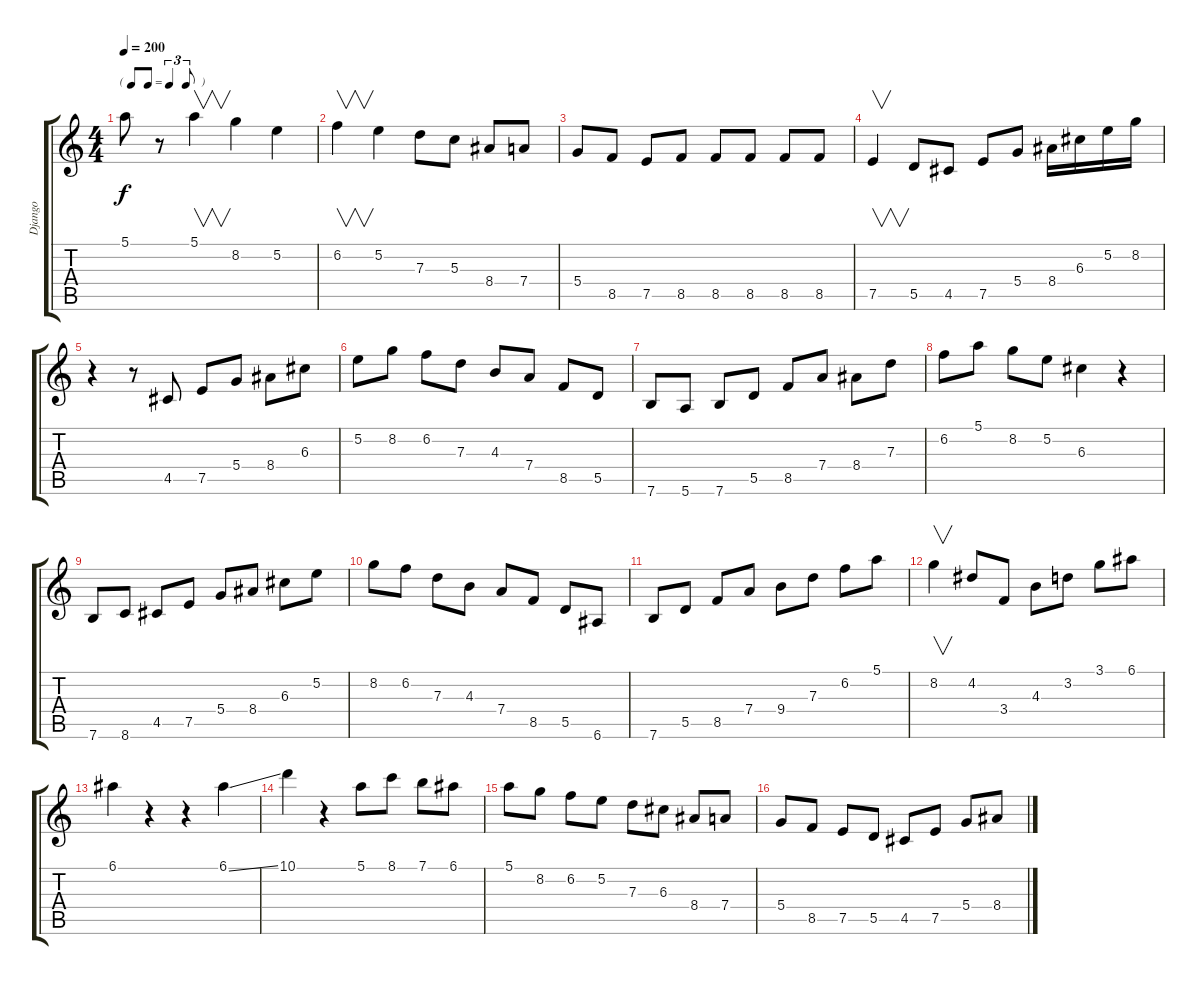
\track ("Django" "Django") {instrument acousticguitarsteel}
\staff {score tabs}
\tuning (E4 B3 G3 D3 A2 E2) {hide}
\ts (4 4)
\tf triplet8th
\tempo 200
\clef g2
\ks c
5.1{t}.8{dy f} r.8 5.1.4{v} 8.2.4 5.2.4 |
6.2.4{v} 5.2.4 7.3.8 5.3.8 8.4.8 7.4.8 |
5.4.8 8.5.8 7.5.8 8.5.8 8.5.8 8.5.8 8.5.8 8.5.8 |
7.5.4{v} 5.5.8 4.5.8 7.5.8 5.4.8 8.4.16 6.3.16 5.2.16 8.2.16 |
r.4 r.8 4.5.8 7.5.8 5.4.8 8.4.8 6.3.8 |
5.2.8 8.2.8 6.2.8 7.3.8 4.3.8 7.4.8 8.5.8 5.5.8 |
7.6.8 5.6.8 7.6.8 5.5.8 8.5.8 7.4.8 8.4.8 7.3.8 |
6.2.8 5.1.8 8.2.8 5.2.8 6.3.4 r.4 |
7.6.8 8.6.8 4.5.8 7.5.8 5.4.8 8.4.8 6.3.8 5.2.8 |
8.2.8 6.2.8 7.3.8 4.3.8 7.4.8 8.5.8 5.5.8 6.6.8 |
7.6.8 5.5.8 8.5.8 7.4.8 9.4.8 7.3.8 6.2.8 5.1.8 |
8.2.4{v} 4.2.8 3.4.8 4.3.8 3.2.8 3.1.8 6.1.8 |
6.1.4 r.4 r.4 6.1{ss}.4 |
10.1.4 r.4 5.1.8 8.1.8 7.1.8 6.1.8 |
5.1.8 8.2.8 6.2.8 5.2.8 7.3.8 6.3.8 8.4.8 7.4.8 |
5.4.8 8.5.8 7.5.8 5.5.8 4.5.8 7.5.8 5.4.8 8.4.8
